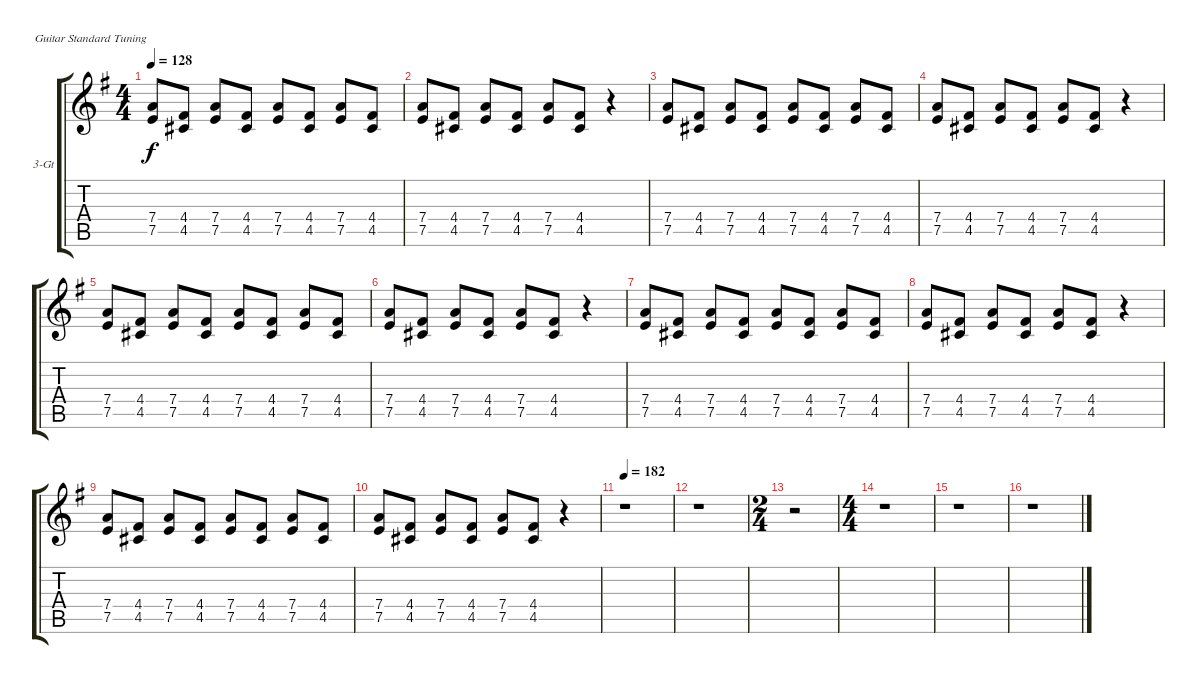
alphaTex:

\bracketExtendMode groupsimilarinstruments
\firstSystemTrackNameOrientation horizontal
\otherSystemsTrackNameOrientation horizontal
\track ("3-Gt" "3-Gt") {instrument distortionguitar}
\staff {score tabs}
\tuning (E4 B3 G3 D3 A2 E2)
\ts (4 4)
\tempo 128
\clef g2
\scale
1.05549
\ks g
(7.4 7.5).8{dy f} (4.4 4.5).8 (7.4 7.5).8 (4.4 4.5).8 (7.4 7.5).8 (4.4 4.5).8 (7.4 7.5).8 (4.4 4.5).8 |
\scale
0.944515 (7.4 7.5).8 (4.4 4.5).8 (7.4 7.5).8 (4.4 4.5).8 (7.4 7.5).8 (4.4 4.5).8 r.4 |
\scale
1.05549 (7.4 7.5).8 (4.4 4.5).8 (7.4 7.5).8 (4.4 4.5).8 (7.4 7.5).8 (4.4 4.5).8 (7.4 7.5).8 (4.4 4.5).8 |
\scale
0.944515 (7.4 7.5).8 (4.4 4.5).8 (7.4 7.5).8 (4.4 4.5).8 (7.4 7.5).8 (4.4 4.5).8 r.4 |
\scale
1.05549 (7.4 7.5).8 (4.4 4.5).8 (7.4 7.5).8 (4.4 4.5).8 (7.4 7.5).8 (4.4 4.5).8 (7.4 7.5).8 (4.4 4.5).8 |
\scale
0.944515 (7.4 7.5).8 (4.4 4.5).8 (7.4 7.5).8 (4.4 4.5).8 (7.4 7.5).8 (4.4 4.5).8 r.4 |
\scale
1.05549 (7.4 7.5).8 (4.4 4.5).8 (7.4 7.5).8 (4.4 4.5).8 (7.4 7.5).8 (4.4 4.5).8 (7.4 7.5).8 (4.4 4.5).8 |
\scale
0.944515 (7.4 7.5).8 (4.4 4.5).8 (7.4 7.5).8 (4.4 4.5).8 (7.4 7.5).8 (4.4 4.5).8 r.4 |
\scale
1.05549 (7.4 7.5).8 (4.4 4.5).8 (7.4 7.5).8 (4.4 4.5).8 (7.4 7.5).8 (4.4 4.5).8 (7.4 7.5).8 (4.4 4.5).8 |
\scale
0.944515 (7.4 7.5).8 (4.4 4.5).8 (7.4 7.5).8 (4.4 4.5).8 (7.4 7.5).8 (4.4 4.5).8 r.4 |
\tempo 182
\scale
1.05549 r.1 |
\scale
0.944515 r.1 |
\ts (2 4)
\beaming (8 4 4 6)
\scale
1.08575 r.2 |
\ts (4 4)
\beaming (8 4 4 6)
\scale
0.91425 r.1 |
\scale
1.05549 r.1 |
\scale
0.944515 r.1
